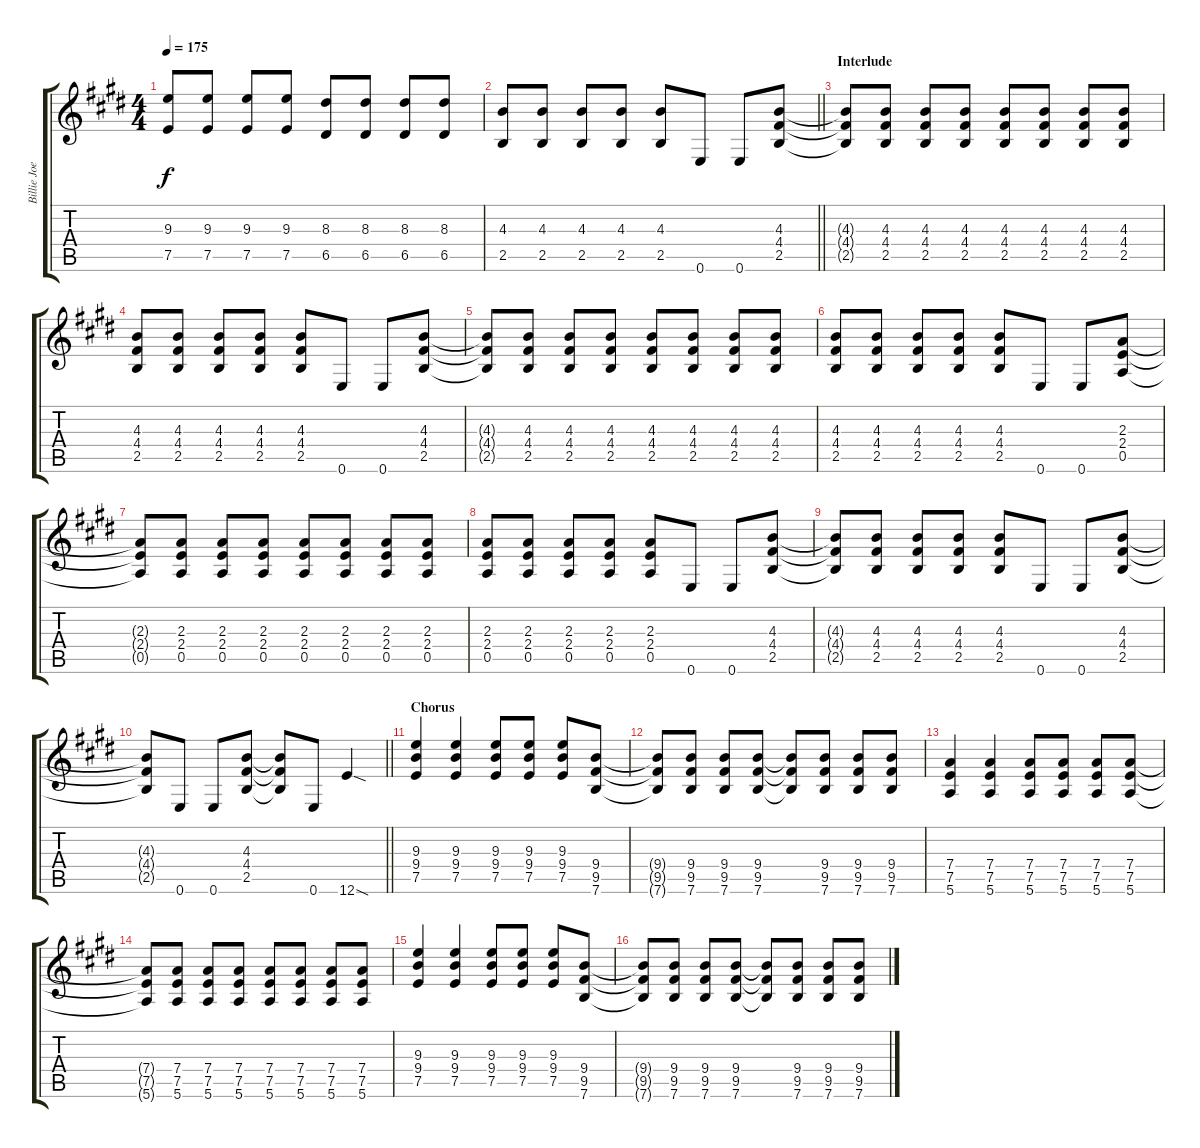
\track ("Billie Joe" "Billie Joe") {instrument overdrivenguitar}
\staff {score tabs}
\tuning (E4 B3 G3 D3 A2 E2) {hide}
\ts (4 4)
\tempo 175
\clef g2
\ks e
(9.3 7.5).8{dy f} (9.3 7.5).8 (9.3 7.5).8 (9.3 7.5).8 (8.3 6.5).8 (8.3 6.5).8 (8.3 6.5).8 (8.3 6.5).8 |
\barLineRight lightlight
(4.3 2.5).8 (4.3 2.5).8 (4.3 2.5).8 (4.3 2.5).8 (4.3 2.5).8 0.6.8 0.6.8 (4.3 4.4 2.5).8 |
\section ("" "Interlude")
(4.3{t} 4.4{t} 2.5{t}).8 (4.3 4.4 2.5).8 (4.3 4.4 2.5).8 (4.3 4.4 2.5).8 (4.3 4.4 2.5).8 (4.3 4.4 2.5).8 (4.3 4.4 2.5).8 (4.3 4.4 2.5).8 |
(4.3 4.4 2.5).8 (4.3 4.4 2.5).8 (4.3 4.4 2.5).8 (4.3 4.4 2.5).8 (4.3 4.4 2.5).8 0.6.8 0.6.8 (4.3 4.4 2.5).8 |
(4.3{t} 4.4{t} 2.5{t}).8 (4.3 4.4 2.5).8 (4.3 4.4 2.5).8 (4.3 4.4 2.5).8 (4.3 4.4 2.5).8 (4.3 4.4 2.5).8 (4.3 4.4 2.5).8 (4.3 4.4 2.5).8 |
(4.3 4.4 2.5).8 (4.3 4.4 2.5).8 (4.3 4.4 2.5).8 (4.3 4.4 2.5).8 (4.3 4.4 2.5).8 0.6.8 0.6.8 (2.3 2.4 0.5).8 |
(2.3{t} 2.4{t} 0.5{t}).8 (2.3 2.4 0.5).8 (2.3 2.4 0.5).8 (2.3 2.4 0.5).8 (2.3 2.4 0.5).8 (2.3 2.4 0.5).8 (2.3 2.4 0.5).8 (2.3 2.4 0.5).8 |
(2.3 2.4 0.5).8 (2.3 2.4 0.5).8 (2.3 2.4 0.5).8 (2.3 2.4 0.5).8 (2.3 2.4 0.5).8 0.6.8 0.6.8 (4.3 4.4 2.5).8 |
(4.3{t} 4.4{t} 2.5{t}).8 (4.3 4.4 2.5).8 (4.3 4.4 2.5).8 (4.3 4.4 2.5).8 (4.3 4.4 2.5).8 0.6.8 0.6.8 (4.3 4.4 2.5).8 |
\barLineRight lightlight
(4.3{t} 4.4{t} 2.5{t}).8 0.6.8 0.6.8 (4.3 4.4 2.5).8 (4.3{t} 4.4{t} 2.5{t}).8 0.6.8 12.6{sod}.4 |
\section ("" "Chorus")
(9.3 9.4 7.5).4 (9.3 9.4 7.5).4 (9.3 9.4 7.5).8 (9.3 9.4 7.5).8 (9.3 9.4 7.5).8 (9.4 9.5 7.6).8 |
(9.4{t} 9.5{t} 7.6{t}).8 (9.4 9.5 7.6).8 (9.4 9.5 7.6).8 (9.4 9.5 7.6).8 (9.4{t} 9.5{t} 7.6{t}).8 (9.4 9.5 7.6).8 (9.4 9.5 7.6).8 (9.4 9.5 7.6).8 |
(7.4 7.5 5.6).4 (7.4 7.5 5.6).4 (7.4 7.5 5.6).8 (7.4 7.5 5.6).8 (7.4 7.5 5.6).8 (7.4 7.5 5.6).8 |
(7.4{t} 7.5{t} 5.6{t}).8 (7.4 7.5 5.6).8 (7.4 7.5 5.6).8 (7.4 7.5 5.6).8 (7.4 7.5 5.6).8 (7.4 7.5 5.6).8 (7.4 7.5 5.6).8 (7.4 7.5 5.6).8 |
(9.3 9.4 7.5).4 (9.3 9.4 7.5).4 (9.3 9.4 7.5).8 (9.3 9.4 7.5).8 (9.3 9.4 7.5).8 (9.4 9.5 7.6).8 |
(9.4{t} 9.5{t} 7.6{t}).8 (9.4 9.5 7.6).8 (9.4 9.5 7.6).8 (9.4 9.5 7.6).8 (9.4{t} 9.5{t} 7.6{t}).8 (9.4 9.5 7.6).8 (9.4 9.5 7.6).8 (9.4 9.5 7.6).8
